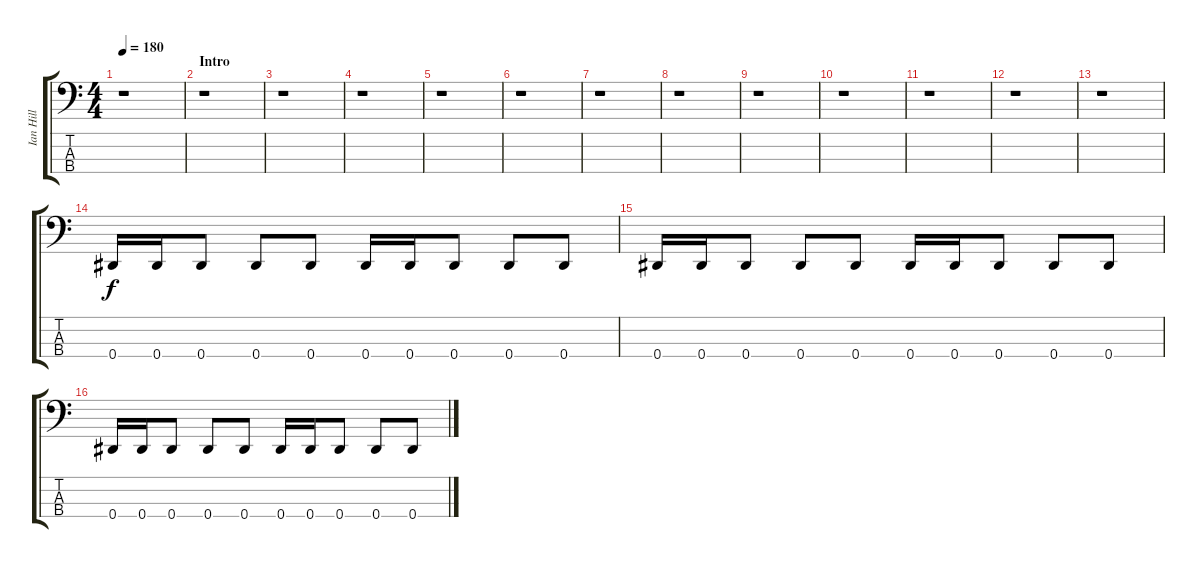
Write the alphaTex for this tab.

\track ("Ian Hill" "Ian Hill") {instrument electricbasspick}
\staff {score tabs}
\tuning (Gb2 Eb2 Ab1 Eb1) {hide}
\ts (4 4)
\tempo 180
\clef f4
\ks c
r.1{dy f instrument electricbasspick} |
\section ("" "Intro")
r.1 |
r.1 |
r.1 |
r.1 |
r.1 |
r.1 |
r.1 |
r.1 |
r.1 |
r.1 |
r.1 |
r.1 |
0.4.16 0.4.16 0.4.8 0.4.8 0.4.8 0.4.16 0.4.16 0.4.8 0.4.8 0.4.8 |
0.4.16 0.4.16 0.4.8 0.4.8 0.4.8 0.4.16 0.4.16 0.4.8 0.4.8 0.4.8 |
0.4.16 0.4.16 0.4.8 0.4.8 0.4.8 0.4.16 0.4.16 0.4.8 0.4.8 0.4.8
